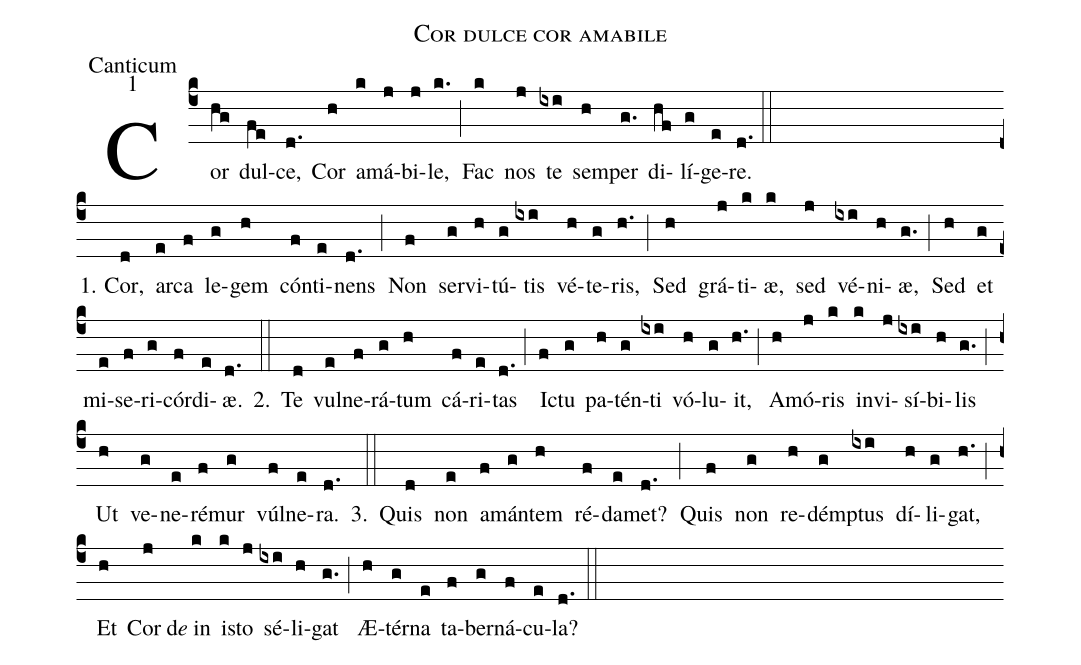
name:Cor dulce cor amabile;
office-part:Canticum;
mode:1;
%%
(c4)Cor(hg) dul(fe)ce,(d.) Cor(h) a(k)má(j)bi(j)le,(k.) (;) Fac(k) nos(j) te(ixi) sem(h)per(g.) di(hf)lí(g)ge(e)re.(d.) (::Z)

1. Cor,(d) ar(e)ca(f) le(g)gem(h) cón(f)ti(e)nens(d.) (;)
Non(f) ser(g)vi(h)tú(g)tis(ixi) vé(h)te(g)ris,(h.) (;)
Sed(h) grá(j)ti(k)æ,(k) sed(j) vé(ixi)ni(h)æ,(g.) (;)
Sed(h) et(g) mi(e)se(f)ri(g)cór(f)di(e)æ.(d.)

2.(::) Te(d) vul(e)ne(f)rá(g)tum(h) cá(f)ri(e)tas(d.) (;)
I(f)ctu(g) pa(h)tén(g)ti(ixi) vó(h)lu(g)it,(h.) (;)
A(h)mó(j)ris(k) in(k)vi(j)sí(ixi)bi(h)lis(g.) (;)
Ut(h) ve(g)ne(e)ré(f)mur(g) vúl(f)ne(e)ra.(d.)

3.(::) Quis(d) non(e) a(f)mán(g)tem(h) ré(f)da(e)met?(d.) (;)
Quis(f) non(g) re(h)dém(g)ptus(ixi) dí(h)li(g)gat,(h.) (;)
Et(h) Cor(j)d<i>e</i>() in(k) i(k)sto(j) sé(ixi)li(h)gat(g.) (;)
Æ(h)tér(g)na(e) ta(f)ber(g)ná(f)cu(e)la?(d.) (::)
